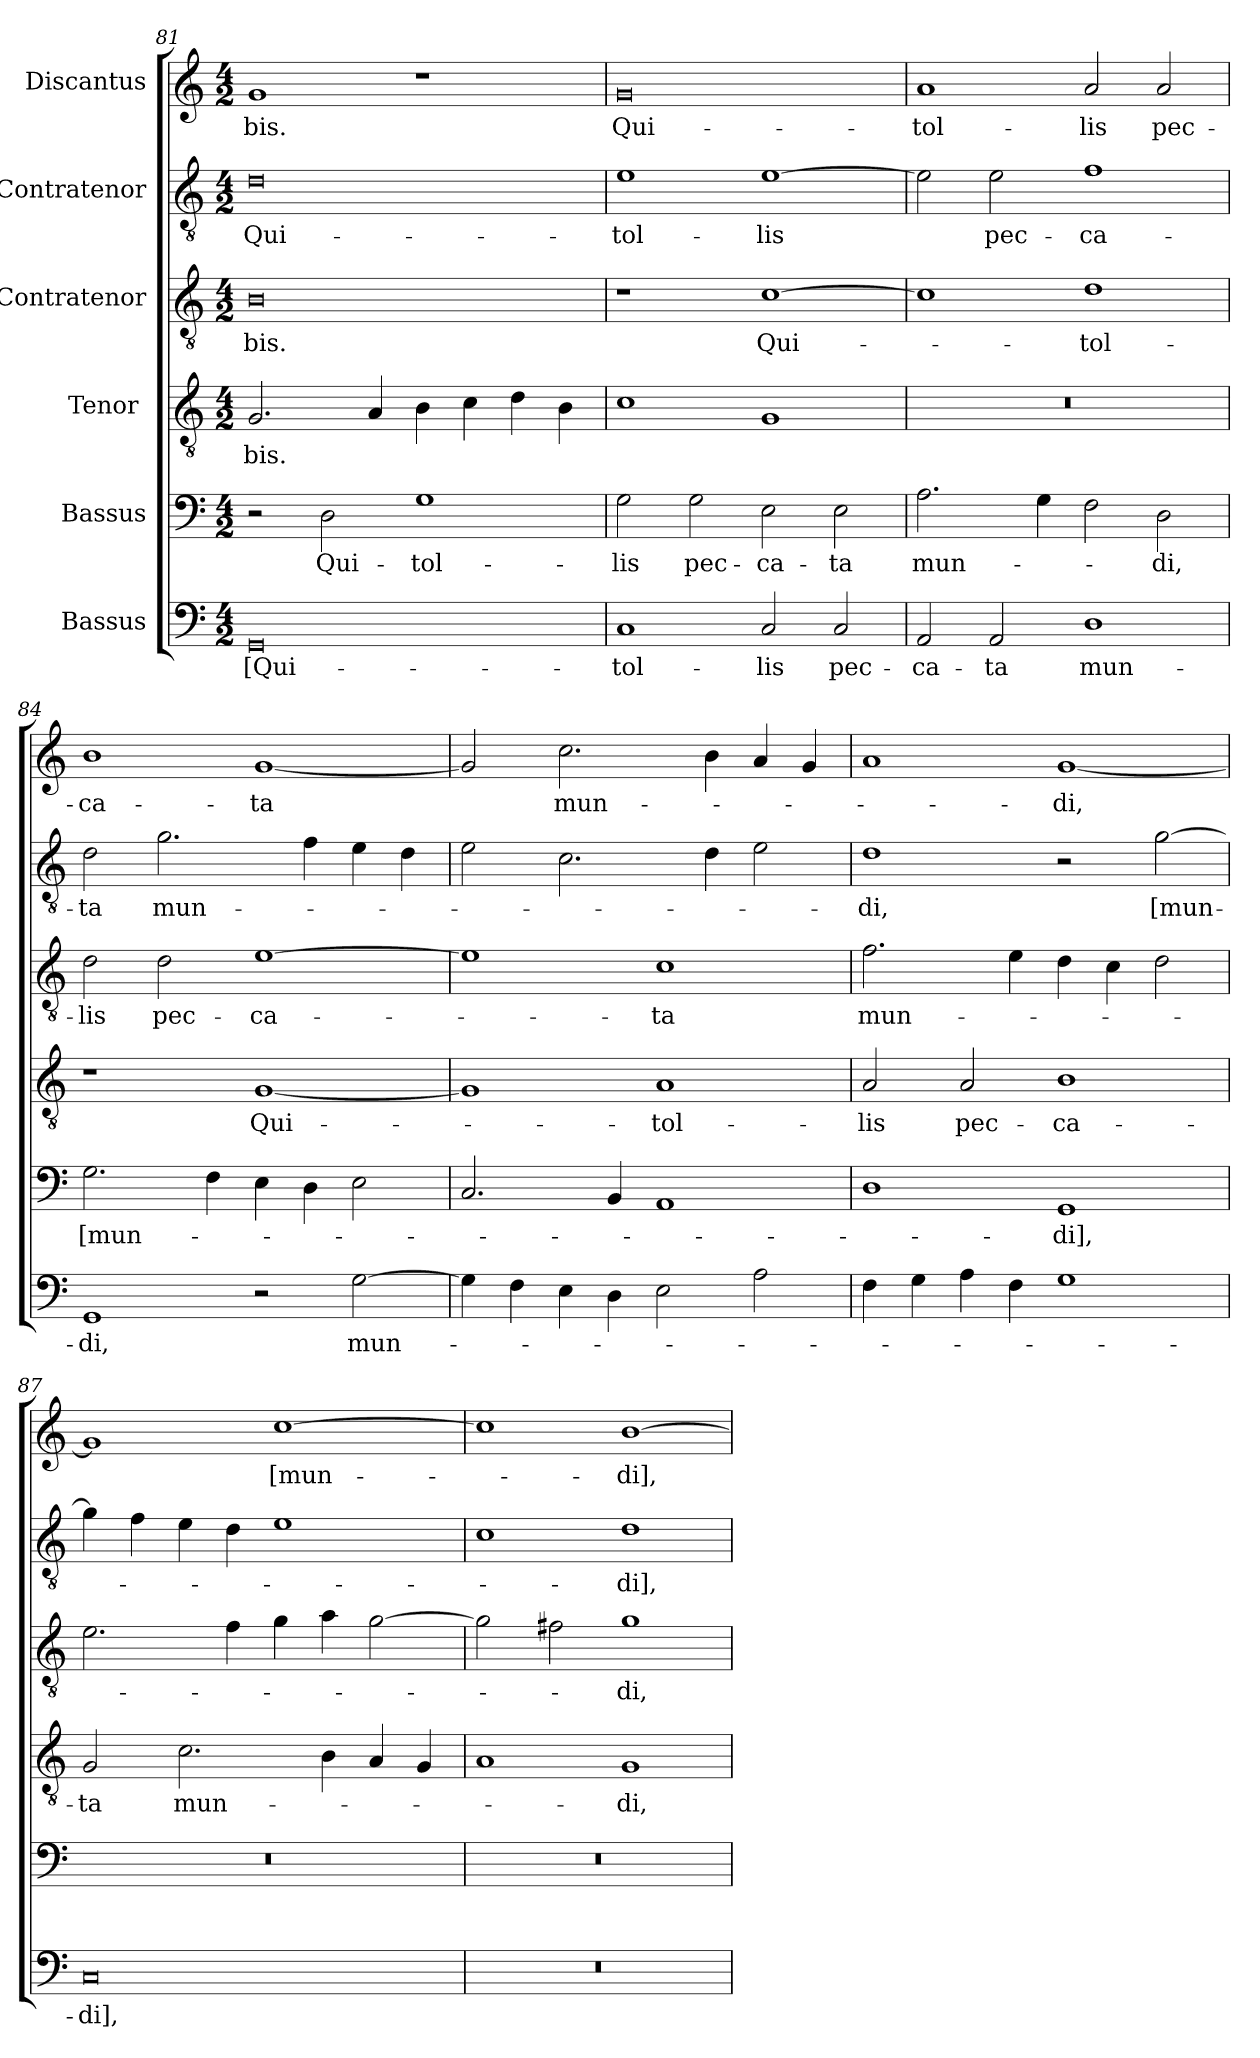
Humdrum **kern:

**kern	**text	**kern	**text	**kern	**text	**kern	**text	**kern	**text	**kern	**text
*part6	*part6	*part5	*part5	*part4	*part4	*part3	*part3	*part2	*part2	*part1	*part1
*staff6	*staff6	*staff5	*staff5	*staff4	*staff4	*staff3	*staff3	*staff2	*staff2	*staff1	*staff1
*I"Bassus	*	*I"Bassus	*	*I"Tenor 	*	*I"Contratenor	*	*I"Contratenor	*	*I"Discantus	*
*clefF4	*	*clefF4	*	*clefGv2	*	*clefGv2	*	*clefGv2	*	*clefG2	*
*k[]	*	*k[]	*	*k[]	*	*k[]	*	*k[]	*	*k[]	*
*M4/2	*	*M4/2	*	*M4/2	*	*M4/2	*	*M4/2	*	*M4/2	*
=81	=81	=81	=81	=81	=81	=81	=81	=81	=81	=81	=81
0GG/	[Qui-	2r	.	2.G/	-bis.	0B\	-bis.	0d\	Qui-	1g/	-bis.
.	.	2D\	Qui-	.	.	.	.	.	.	.	.
.	.	.	.	4A/	.	.	.	.	.	.	.
.	.	1G\	tol-	4B\	.	.	.	.	.	1r	.
.	.	.	.	4c\	.	.	.	.	.	.	.
.	.	.	.	4d\	.	.	.	.	.	.	.
.	.	.	.	4B\	.	.	.	.	.	.	.
=82	=82	=82	=82	=82	=82	=82	=82	=82	=82	=82	=82
1C/	tol-	2G\	-lis	1c\	.	1r	.	1e\	tol-	0g/	Qui-
.	.	2G\	pec-	.	.	.	.	.	.	.	.
2C/	-lis	2E\	-ca-	1G/	.	[1c\	Qui-	[1e\	-lis	.	.
2C/	pec-	2E\	-ta	.	.	.	.	.	.	.	.
=83	=83	=83	=83	=83	=83	=83	=83	=83	=83	=83	=83
2AA/	-ca-	2.A\	mun-	0r	.	1c\]	.	2e\]	.	1a/	tol-
2AA/	-ta	.	.	.	.	.	.	2e\	pec-	.	.
.	.	4G\	.	.	.	.	.	.	.	.	.
1D\	mun-	2F\	.	.	.	1d\	tol-	1f\	-ca-	2a/	-lis
.	.	2D\	-di,	.	.	.	.	.	.	2a/	pec-
=84	=84	=84	=84	=84	=84	=84	=84	=84	=84	=84	=84
1GG/	-di,	2.G\	[mun-	1r	.	2d\	-lis	2d\	-ta	1b\	-ca-
.	.	.	.	.	.	2d\	pec-	2.g\	mun-	.	.
.	.	4F\	.	.	.	.	.	.	.	.	.
2r	.	4E\	.	[1G/	Qui-	[1e\	-ca-	.	.	[1g/	-ta
.	.	4D\	.	.	.	.	.	4f\	.	.	.
[2G\	mun-	2E\	.	.	.	.	.	4e\	.	.	.
.	.	.	.	.	.	.	.	4d\	.	.	.
=85	=85	=85	=85	=85	=85	=85	=85	=85	=85	=85	=85
4G\]	.	2.C/	.	1G/]	.	1e\]	.	2e\	.	2g/]	.
4F\	.	.	.	.	.	.	.	.	.	.	.
4E\	.	.	.	.	.	.	.	2.c\	.	2.cc\	mun-
4D\	.	4BB/	.	.	.	.	.	.	.	.	.
2E\	.	1AA/	.	1A/	tol-	1c\	-ta	.	.	.	.
.	.	.	.	.	.	.	.	4d\	.	4b\	.
2A\	.	.	.	.	.	.	.	2e\	.	4a/	.
.	.	.	.	.	.	.	.	.	.	4g/	.
=86	=86	=86	=86	=86	=86	=86	=86	=86	=86	=86	=86
4F\	.	1D\	.	2A/	-lis	2.f\	mun-	1d\	-di,	1a/	.
4G\	.	.	.	.	.	.	.	.	.	.	.
4A\	.	.	.	2A/	pec-	.	.	.	.	.	.
4F\	.	.	.	.	.	4e\	.	.	.	.	.
1G\	.	1GG/	-di],	1B\	-ca-	4d\	.	2r	.	[1g/	-di,
.	.	.	.	.	.	4c\	.	.	.	.	.
.	.	.	.	.	.	2d\	.	[2g\	[mun-	.	.
=87	=87	=87	=87	=87	=87	=87	=87	=87	=87	=87	=87
0C/	-di],	0r	.	2G/	-ta	2.e\	.	4g\]	.	1g/]	.
.	.	.	.	.	.	.	.	4f\	.	.	.
.	.	.	.	2.c\	mun-	.	.	4e\	.	.	.
.	.	.	.	.	.	4f\	.	4d\	.	.	.
.	.	.	.	.	.	4g\	.	1e\	.	[1cc\	[mun-
.	.	.	.	4B\	.	4a\	.	.	.	.	.
.	.	.	.	4A/	.	[2g\	.	.	.	.	.
.	.	.	.	4G/	.	.	.	.	.	.	.
=88	=88	=88	=88	=88	=88	=88	=88	=88	=88	=88	=88
0r	.	0r	.	1A/	.	2g\]	.	1c\	.	1cc\]	.
.	.	.	.	.	.	2f#X\	.	.	.	.	.
.	.	.	.	1G/	-di,	1g\	-di,	1d\	-di],	[1b\	-di],
=	=	=	=	=	=	=	=	=	=	=	=
*-	*-	*-	*-	*-	*-	*-	*-	*-	*-	*-	*-
